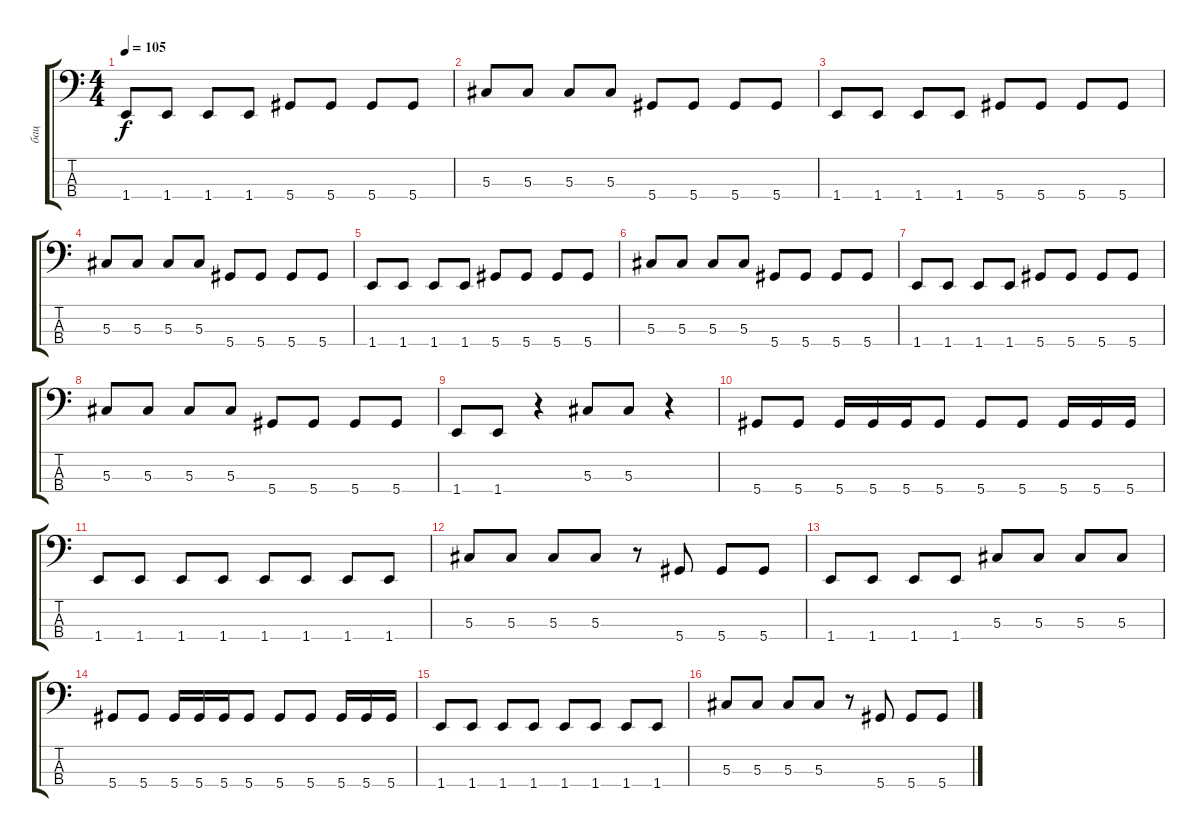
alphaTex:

\track ("бац" "бац") {instrument electricbasspick}
\staff {score tabs}
\tuning (Gb2 Db2 Ab1 Eb1) {hide}
\ts (4 4)
\tempo 105
\clef f4
\ks c
1.4.8{dy f} 1.4.8 1.4.8 1.4.8 5.4.8 5.4.8 5.4.8 5.4.8 |
5.3.8 5.3.8 5.3.8 5.3.8 5.4.8 5.4.8 5.4.8 5.4.8 |
1.4.8 1.4.8 1.4.8 1.4.8 5.4.8 5.4.8 5.4.8 5.4.8 |
5.3.8 5.3.8 5.3.8 5.3.8 5.4.8 5.4.8 5.4.8 5.4.8 |
1.4.8 1.4.8 1.4.8 1.4.8 5.4.8 5.4.8 5.4.8 5.4.8 |
5.3.8 5.3.8 5.3.8 5.3.8 5.4.8 5.4.8 5.4.8 5.4.8 |
1.4.8 1.4.8 1.4.8 1.4.8 5.4.8 5.4.8 5.4.8 5.4.8 |
5.3.8 5.3.8 5.3.8 5.3.8 5.4.8 5.4.8 5.4.8 5.4.8 |
1.4.8 1.4.8 r.4 5.3.8 5.3.8 r.4 |
5.4.8 5.4.8 5.4.16 5.4.16 5.4.16 5.4.8 5.4.8 5.4.8 5.4.16 5.4.16 5.4.16 |
1.4.8 1.4.8 1.4.8 1.4.8 1.4.8 1.4.8 1.4.8 1.4.8 |
5.3.8 5.3.8 5.3.8 5.3.8 r.8 5.4.8 5.4.8 5.4.8 |
1.4.8 1.4.8 1.4.8 1.4.8 5.3.8 5.3.8 5.3.8 5.3.8 |
5.4.8 5.4.8 5.4.16 5.4.16 5.4.16 5.4.8 5.4.8 5.4.8 5.4.16 5.4.16 5.4.16 |
1.4.8 1.4.8 1.4.8 1.4.8 1.4.8 1.4.8 1.4.8 1.4.8 |
5.3.8 5.3.8 5.3.8 5.3.8 r.8 5.4.8 5.4.8 5.4.8
